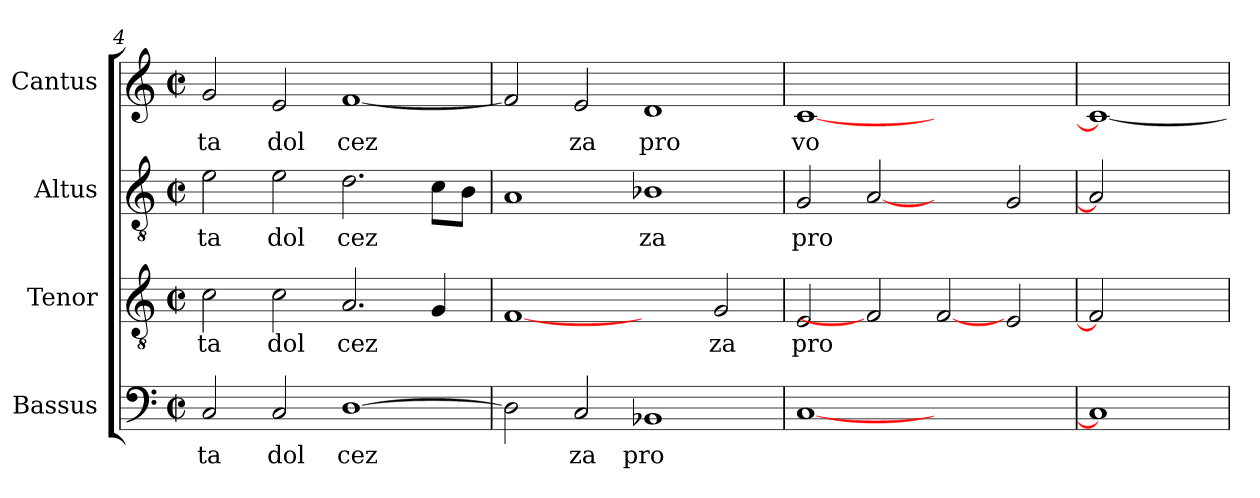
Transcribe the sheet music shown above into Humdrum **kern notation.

**kern	**text	**kern	**text	**kern	**text	**kern	**text
*part4	*part4	*part3	*part3	*part2	*part2	*part1	*part1
*staff4	*staff4	*staff3	*staff3	*staff2	*staff2	*staff1	*staff1
*I"Bassus	*	*I"Tenor	*	*I"Altus	*	*I"Cantus	*
*clefF4	*	*clefGv2	*	*clefGv2	*	*clefG2	*
*k[]	*	*k[]	*	*k[]	*	*k[]	*
*C:	*	*C:	*	*C:	*	*C:	*
*M2/2	*	*M2/2	*	*M2/2	*	*M2/2	*
*met(c|)	*	*met(c|)	*	*met(c|)	*	*met(c|)	*
=4	=4	=4	=4	=4	=4	=4	=4
!	!LO:LY:b:cj	!	!LO:LY:b:cj	!	!LO:LY:b:cj	!	!LO:LY:b:cj
2C/	ta	2c\	ta	2e\	ta	2g/	ta
!	!LO:LY:b:cj	!	!LO:LY:b:cj	!	!LO:LY:b:cj	!	!LO:LY:b:cj
2C/	dol	2c\	dol	2e\	dol	2e/	dol
!	!LO:LY:b:cj	!	!LO:LY:b:cj	!	!LO:LY:b:cj	!	!LO:LY:b:cj
[>1D	cez	2.A/	cez	2.d\	cez	[<1f	cez
!	!	!	!LO:LY:b:cj	!	!LO:LY:b:cj	!	!
.	.	4G/	.	8c\L	.	.	.
!	!	!	!	!	!LO:LY:b:cj	!	!
.	.	.	.	8B\J	.	.	.
=5	=5	=5	=5	=5	=5	=5	=5
!	!LO:LY:b:cj	!	!LO:LY:b:cj	!	!LO:LY:b:cj	!	!LO:LY:b:cj
2D\]	.	[1F	.	1A	.	2f/]	.
!	!LO:LY:b:cj	!	!	!	!	!	!LO:LY:b:cj
2C/	za	.	.	.	.	2e/	za
!	!LO:LY:b:cj	!	!	!	!LO:LY:b:cj	!	!LO:LY:b:cj
1BB-X	pro	2ryy	.	1B-X	za	1d	pro
!	!	!	!LO:LY:b:cj	!	!	!	!
.	.	2G/	za	.	.	.	.
=6	=6	=6	=6	=6	=6	=6	=6
!	!LO:LY:b:cj	!	!LO:LY:b:cj	!	!LO:LY:b:cj	!	!LO:LY:b:cj
[1C	.	2E/	pro	2G/	pro	[<1c	vo
!	!	!	!	!	!LO:LY:b:cj	!	!
.	.	2F]	.	[2A	.	.	.
!	!	!	!LO:LY:b:cj	!	!	!	!
1ryy	.	[2F	.	2ryy	.	1ryy	.
!	!	!	!LO:LY:b:cj	!	!LO:LY:b:cj	!	!
.	.	2E/	.	2G/	.	.	.
=7	=7	=7	=7	=7	=7	=7	=7
1C]	.	2F]	.	2A]	.	1c_	.
.	.	2ryy	.	2ryy	.	.	.
=	=	=	=	=	=	=	=
*-	*-	*-	*-	*-	*-	*-	*-
